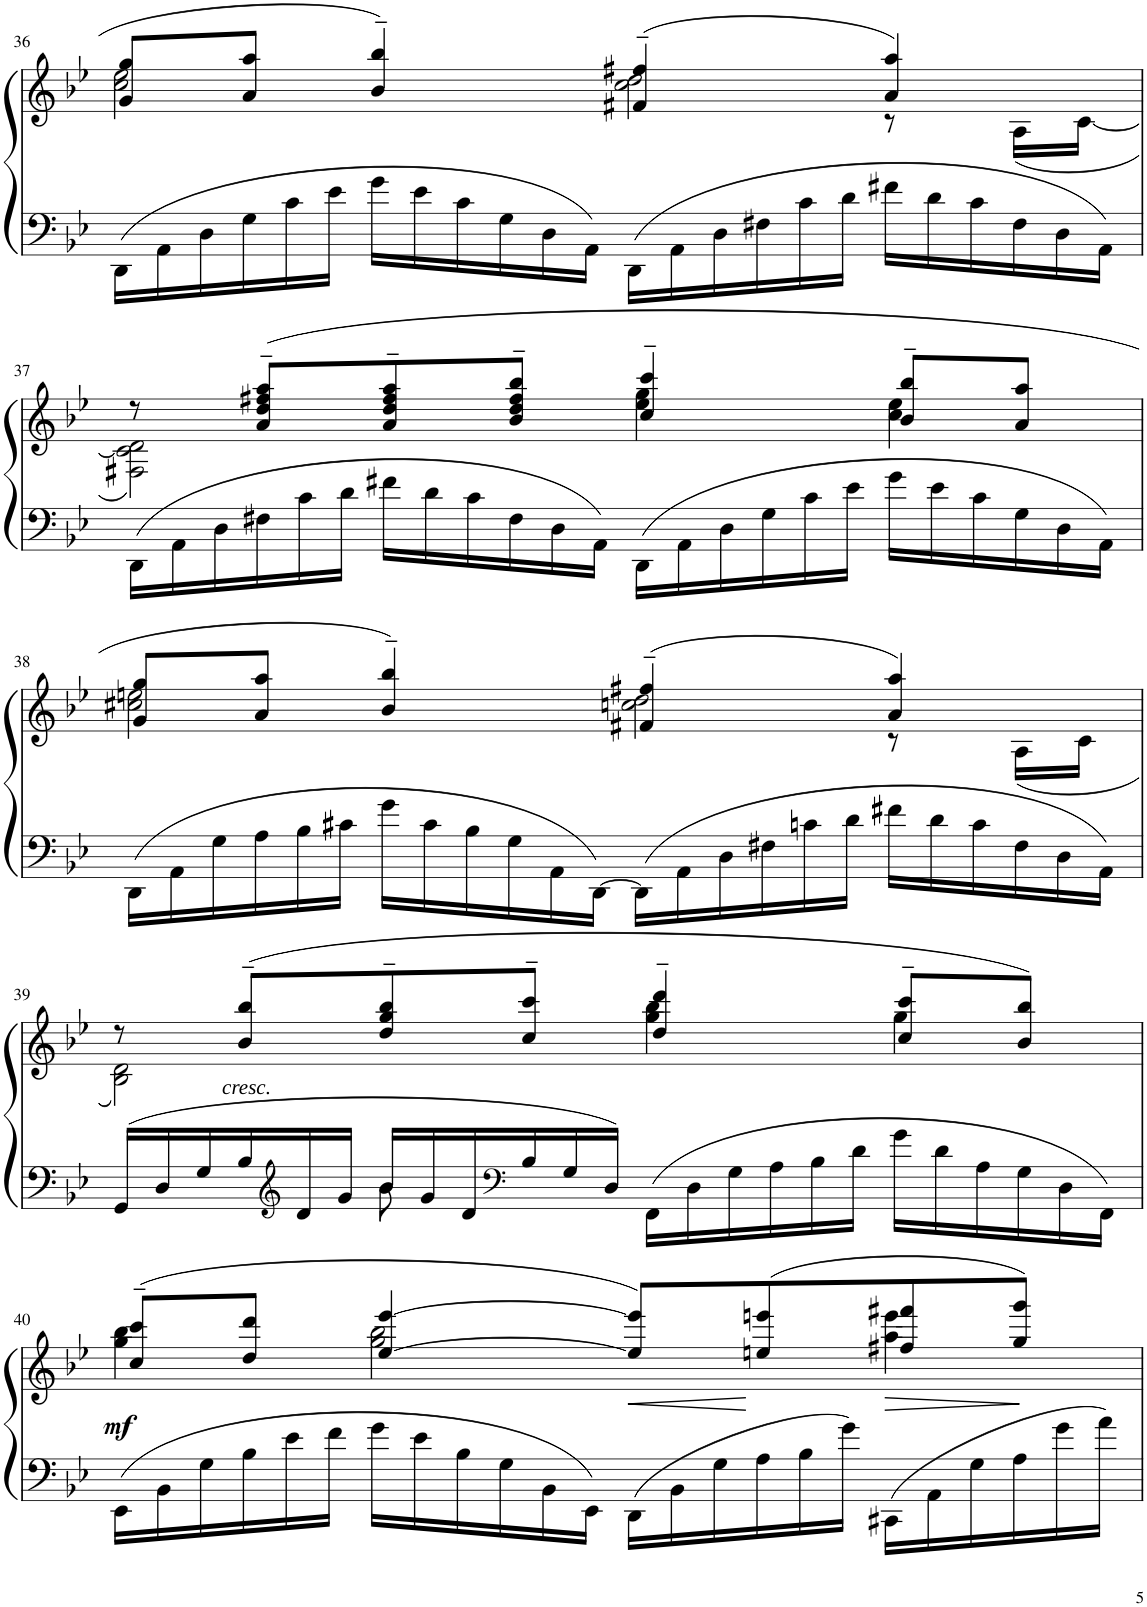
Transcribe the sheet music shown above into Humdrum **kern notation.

**kern	**kern	**dynam
*part1	*part1	*part1
*staff2	*staff1	*staff1/2
*I"Piano	*	*
*I'Pno	*	*
!!LO:PB:g=z
*clefF4	*clefG2	*
*k[b-e-]	*k[b-e-]	*
*M4/4	*M4/4	*
*met(c)	*met(c)	*
*Xtuplet	*	*
=36	=36	=36
*	*^	*
*	*	*^	*
24DD\LL	8g/ 8gg/L	2cc\ 2ee-\	2.ryy	.
24AA\	.	.	.	.
24D\	.	.	.	.
24G\	8a/ 8aa/J	.	.	.
24c\	.	.	.	.
24e-\JJ	.	.	.	.
24g\LL	4b-/~ 4bb-/~	.	.	.
24e-\	.	.	.	.
24c\	.	.	.	.
24G\	.	.	.	.
24D\	.	.	.	.
24AA\JJ	.	.	.	.
24DD\LL	(4f#X/~ 4ff#X/~	2cc\ 2dd\	.	.
24AA\	.	.	.	.
24D\	.	.	.	.
24F#X\	.	.	.	.
24c\	.	.	.	.
24d\JJ	.	.	.	.
24f#X\LL	4a/ 4aa/)	.	8r	.
24d\	.	.	.	.
24c\	.	.	.	.
24F#\	.	.	(16A\LL	.
24D\	.	.	.	.
.	.	.	[16c\JJ	.
24AA\JJ	.	.	.	.
*	*	*v	*v	*
!!LO:LB:g=z
=37	=37	=37	=37
24DD\LL	8r	2F#X\ 2c\] 2d\)	.
24AA\	.	.	.
24D\	.	.	.
24F#X\	(8a/~ 8dd/~ 8ff#X/~ 8aa/~L	.	.
24c\	.	.	.
24d\JJ	.	.	.
24f#X\LL	8a/~ 8dd/~ 8ff#/~ 8aa/~	.	.
24d\	.	.	.
24c\	.	.	.
24F#\	8b-/~ 8dd/~ 8ff#/~ 8bb-/~J	.	.
24D\	.	.	.
24AA\JJ	.	.	.
24DD\LL	4cc/~ 4ccc/~	4ee-\ 4gg\	.
24AA\	.	.	.
24D\	.	.	.
24G\	.	.	.
24c\	.	.	.
24e-\JJ	.	.	.
24g\LL	8b-/~ 8bb-/~L	4cc\ 4ee-\	.
24e-\	.	.	.
24c\	.	.	.
24G\	8a/ 8aa/J	.	.
24D\	.	.	.
24AA\JJ	.	.	.
!!LO:LB:g=z
=38	=38	=38	=38
*	*	*^	*
24DD\LL	8g/ 8gg/L	2cc#X\ 2een\	2.ryy	.
24AA\	.	.	.	.
24G\	.	.	.	.
24A\	8a/ 8aa/J	.	.	.
24B-\	.	.	.	.
24c#X\JJ	.	.	.	.
24g\LL	4b-/~ 4bb-/~)	.	.	.
24c#\	.	.	.	.
24B-\	.	.	.	.
24G\	.	.	.	.
24AA\	.	.	.	.
[24DD\JJ	.	.	.	.
24DD\LL]	(4f#X/~ 4ff#X/~	2ccn\ 2dd\	.	.
24AA\	.	.	.	.
24D\	.	.	.	.
24F#X\	.	.	.	.
24cn\	.	.	.	.
24d\JJ	.	.	.	.
24f#X\LL	4a/ 4aa/)	.	8r	.
24d\	.	.	.	.
24c\	.	.	.	.
24F#\	.	.	(16A\LL	.
24D\	.	.	.	.
.	.	.	16c\JJ	.
24AA\JJ	.	.	.	.
*	*	*v	*v	*
!!LO:LB:g=z
=39	=39	=39	=39
*^	*	*	*
24GG/LL	4ryy	8r	2B-\ 2d\)	.
24D/	.	.	.	.
24G/	.	.	.	.
!	!	!	!	!LO:DY:b
24B-/	.	(8b-/~ 8bb-/~L	.	other-dynamics
*clefG2	*	*	*	*
24d/	.	.	.	.
24g/JJ	.	.	.	.
24b-/LL	8b-\	8dd/~ 8gg/~ 8bb-/~	.	.
24g/	.	.	.	.
24d/	.	.	.	.
*clefF4	*	*	*	*
24B-/	2ryy	8cc/~ 8ccc/~J	.	.
24G/	.	.	.	.
24D/JJ	.	.	.	.
24FF\LL	.	4dd/~ 4ddd/~	4gg\ 4bb-\	.
24D\	.	.	.	.
24G\	.	.	.	.
24A\	.	.	.	.
24B-\	.	.	.	.
24d\JJ	.	.	.	.
24g\LL	.	8cc/~ 8ccc/~L	4gg\	.
24d\	.	.	.	.
24A\	.	.	.	.
24G\	8ryy	8b-/ 8bb-/J)	.	.
24D\	.	.	.	.
24FF\JJ	.	.	.	.
*v	*v	*	*	*
!!LO:LB:g=z	!!
=40	=40	=40	=40
!	!	!	!LO:DY:b
24EE-\LL	(8cc/~ 8ccc/~L	4gg\ 4bb-\	mf
24BB-\	.	.	.
24G\	.	.	.
24B-\	8dd/ 8ddd/J	.	.
24e-\	.	.	.
24f\JJ	.	.	.
24g\LL	[4ee-/ [4eee-/	2gg\ 2bb-\	.
24e-\	.	.	.
24B-\	.	.	.
24G\	.	.	.
24BB-\	.	.	.
24EE-\JJ	.	.	.
!	!	!	!LO:HP:b
24DD\LL	8ee-/] 8eee-/]L)	.	<
24BB-\	.	.	.
24G\	.	.	.
24A\	(8een/ 8eeen/	.	[
24B-\	.	.	.
24g\JJ	.	.	.
!	!	!	!LO:HP:b
24CC#X\LL	8ff#X/ 8fff#X/	4aa\ 4eee\	>
24AA\	.	.	.
24G\	.	.	.
24A\	8gg/ 8ggg/J)	.	]
24g\	.	.	.
24a\JJ	.	.	.
*	*v	*v	*
=	=	=
*-	*-	*-
